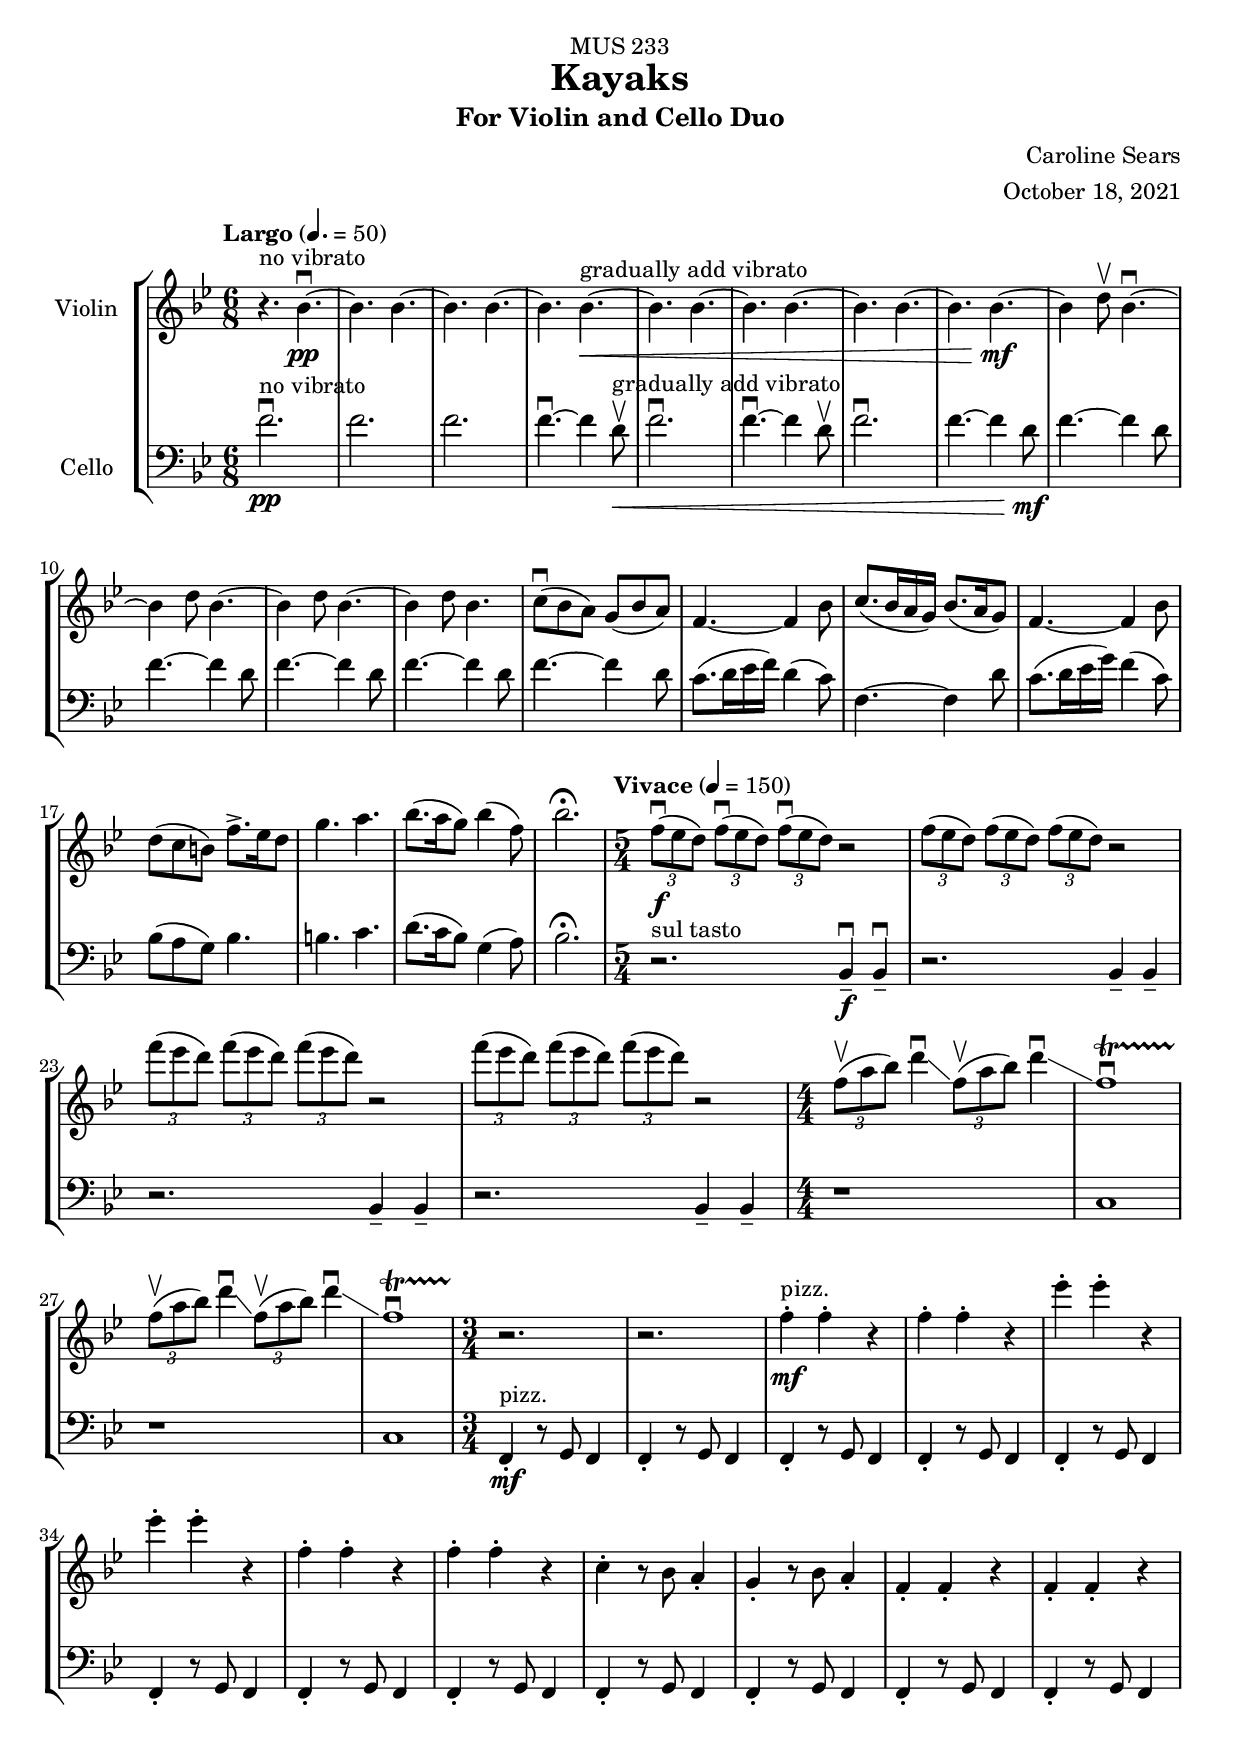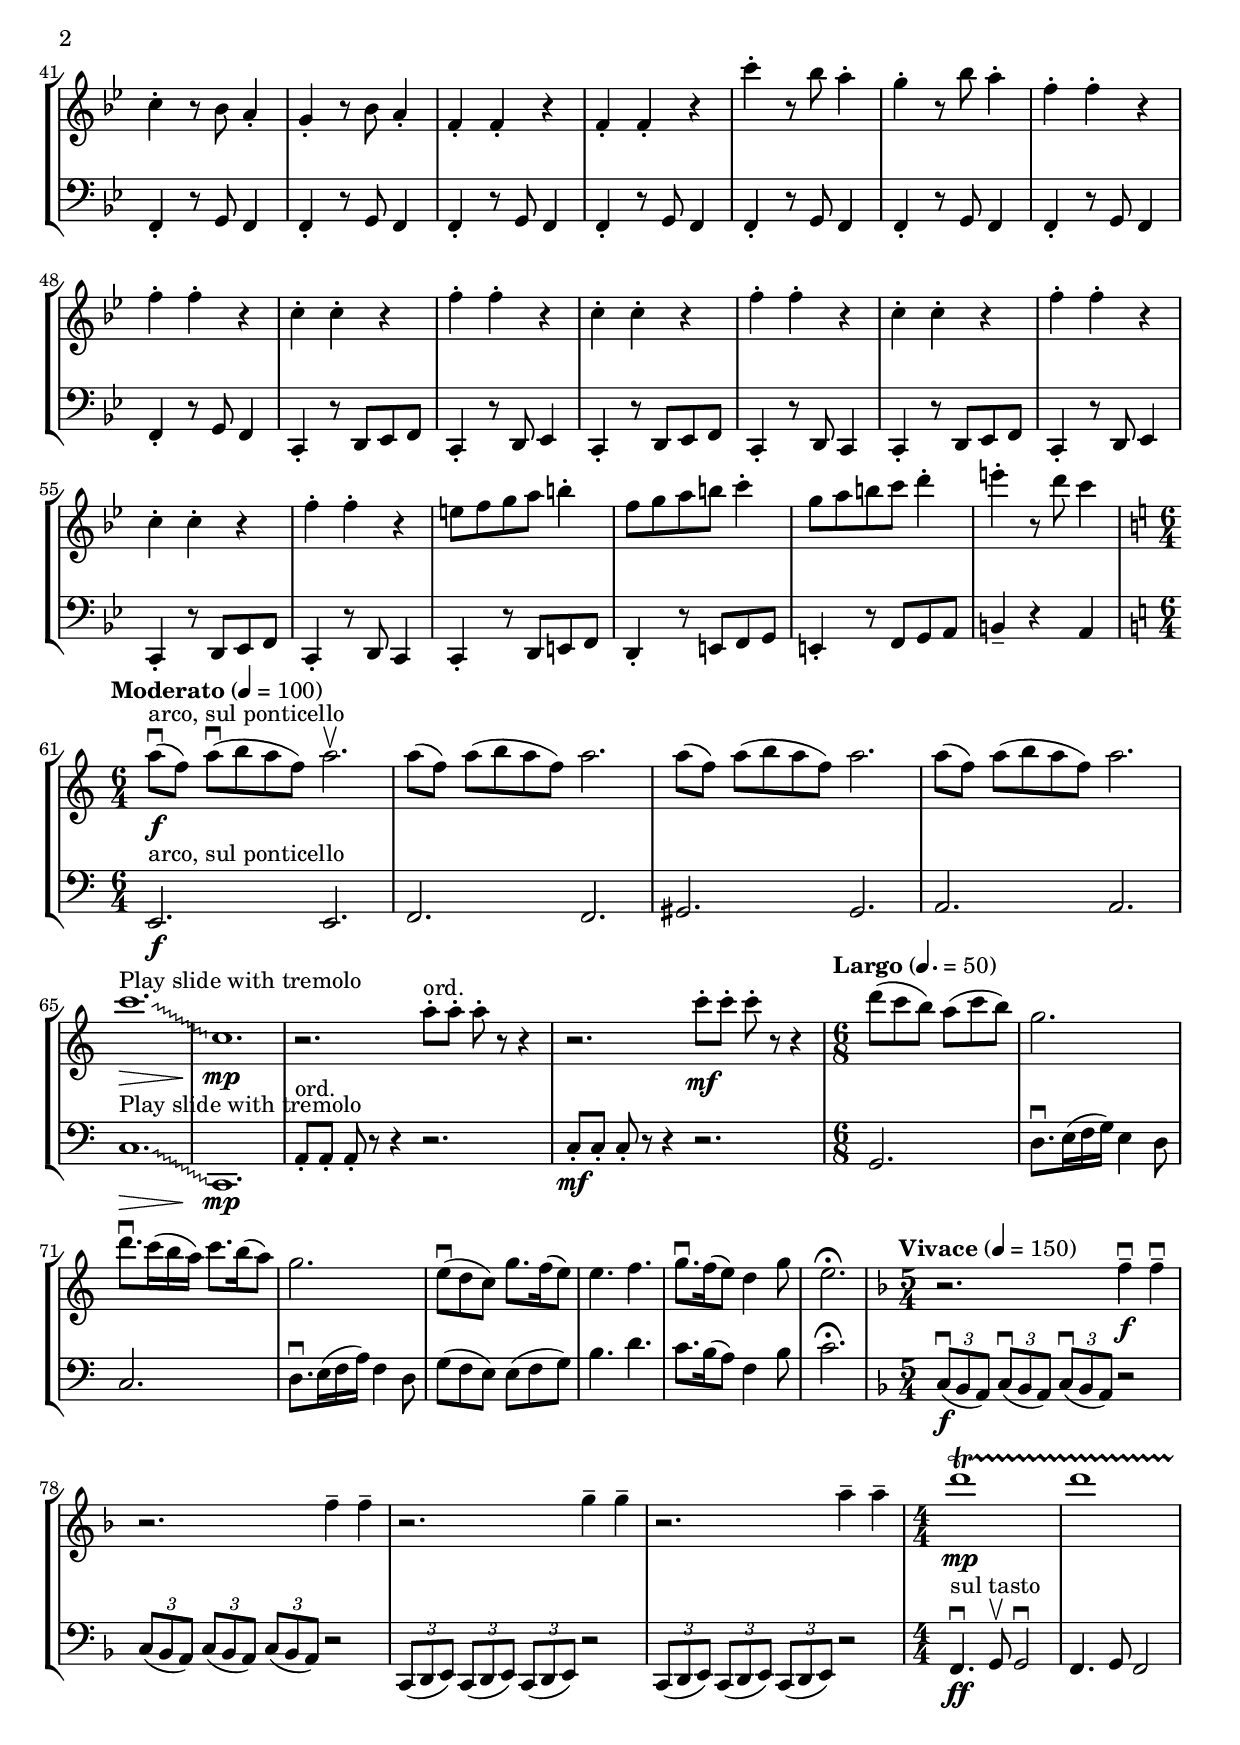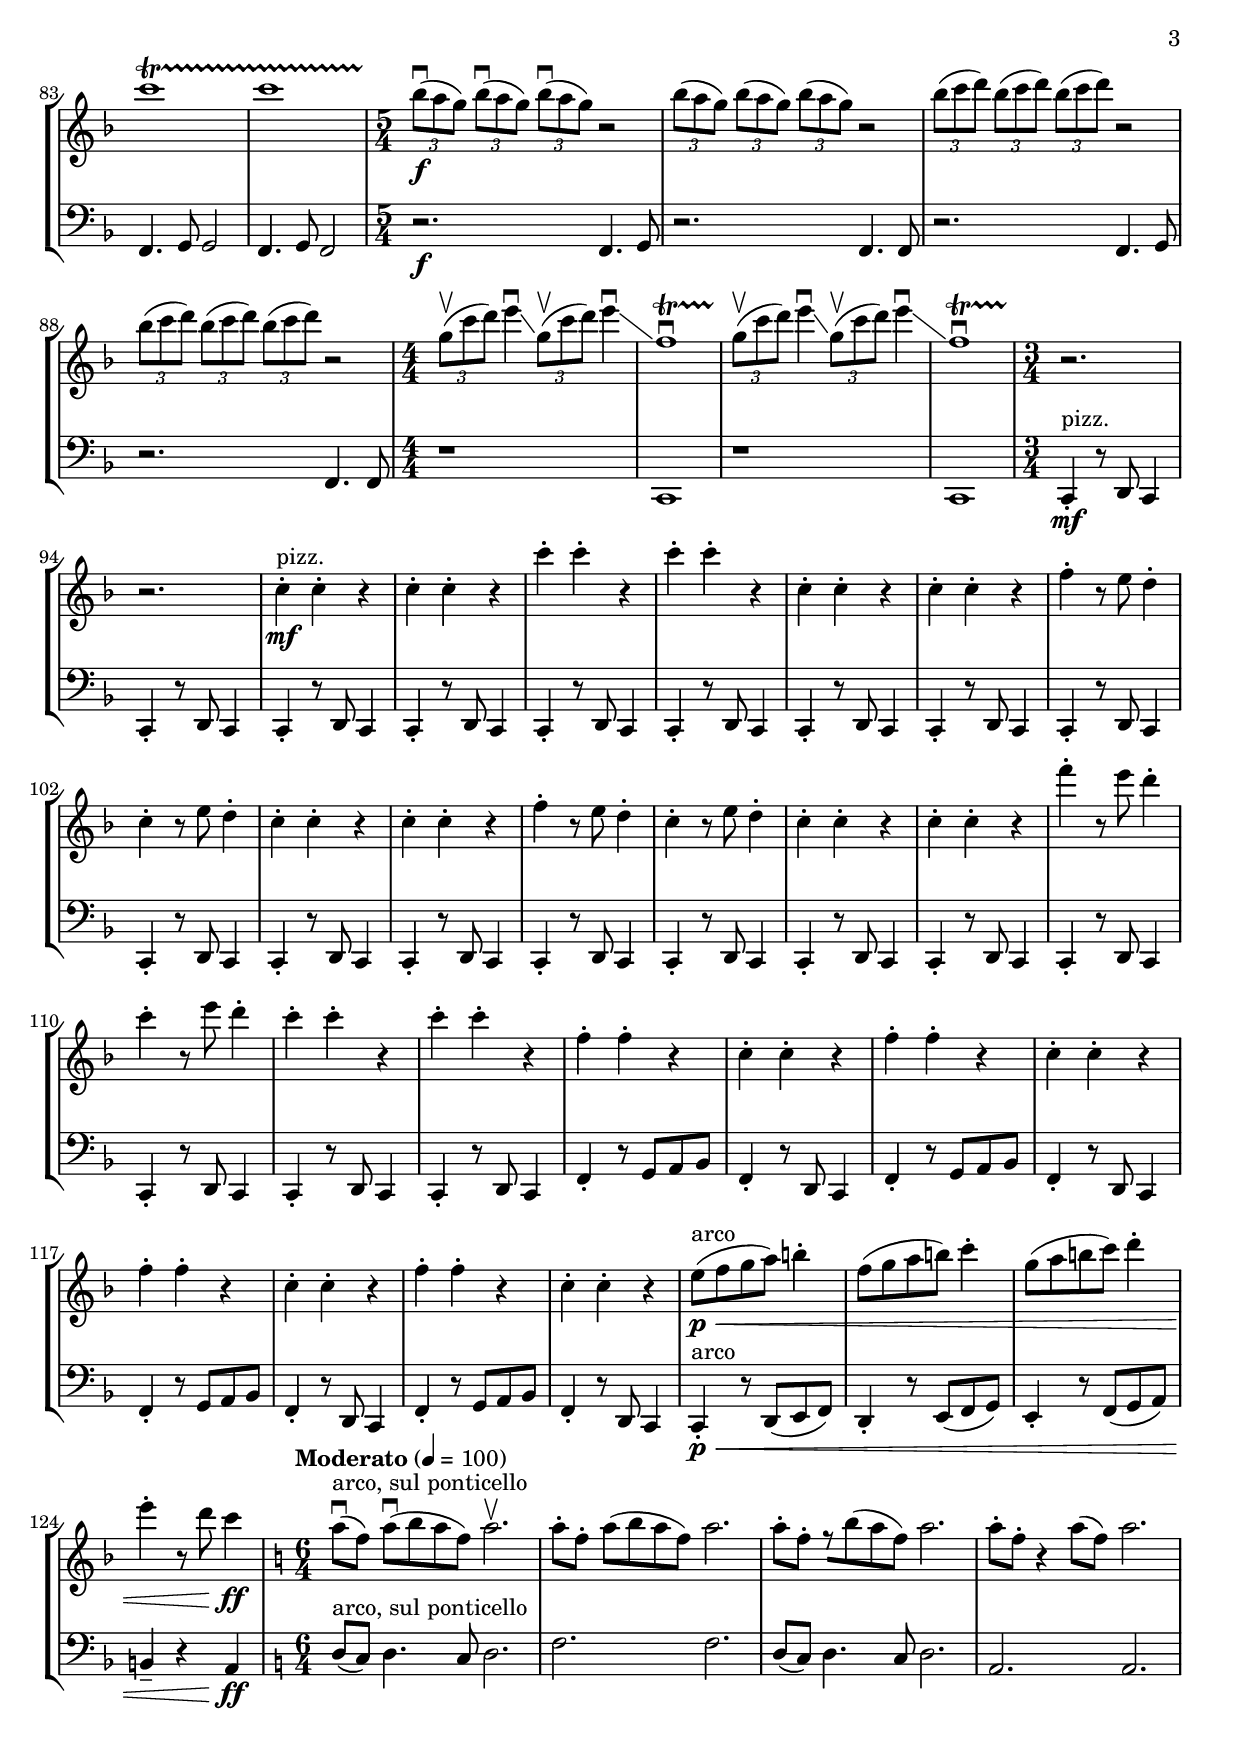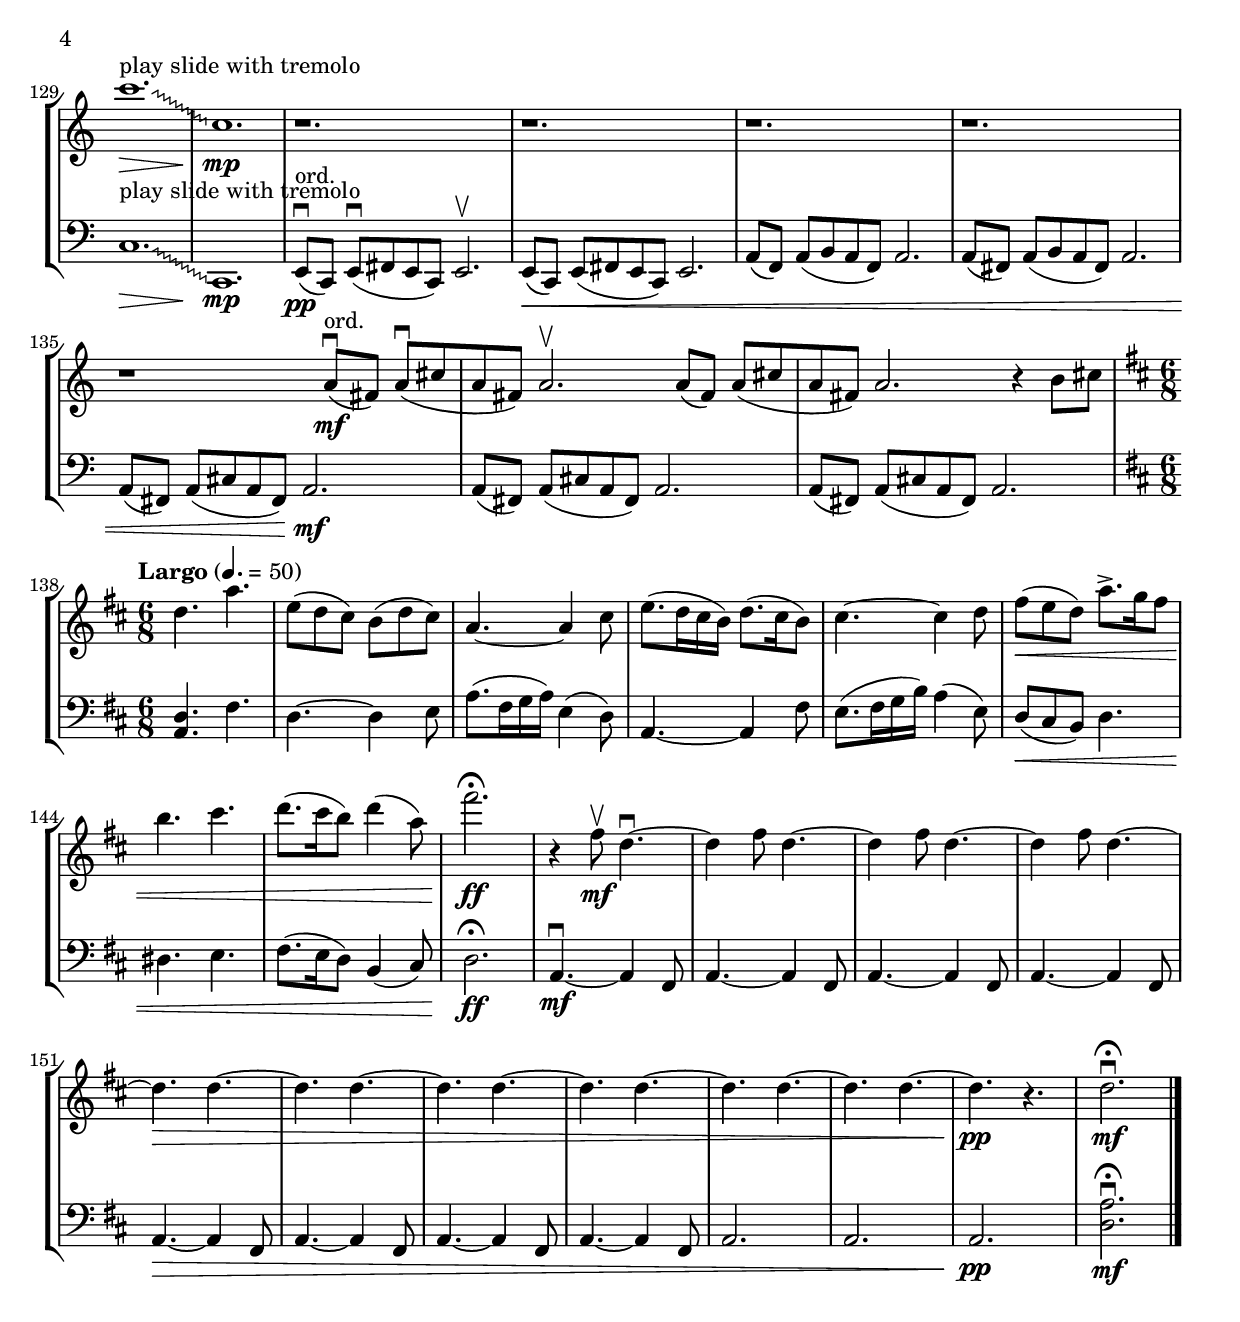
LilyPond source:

\header {
    title = "Kayaks"
    subtitle = "For Violin and Cello Duo"
    dedication = "MUS 233"
    composer = "Caroline Sears"
    arranger = "October 18, 2021"

      % The following fields are centered at the bottom
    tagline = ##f


} %make this composition feel like a journey
\score {
% violin code
  \new StaffGroup <<
    \new Staff \with { instrumentName = "Violin" }
      \relative c'' {
      \set Staff.midiInstrument = "violin"
      %A section
      \time 6/8
      \key bes \major
      \tempo "Largo" 4. = 50
      %bars1-8
       r4.^\markup "no vibrato" bes4.\downbow~\pp| bes4. bes4.~| bes4. bes~| bes bes~\<^\markup "gradually add vibrato"|
       bes4. bes4.~| bes4. bes~| bes4. bes4.~| bes bes~\!\mf |
       %bars 9-16
       bes4 d8\upbow bes4.\downbow~|bes4 d8 bes4.~|bes4 d8 bes4.~ |bes4 d8 bes4.|
       c8\downbow (bes a) g (bes a) | f4.~f4 bes8| c8. (bes16 a g) bes8. (a16 g8) | f4.~f4 bes8|
       %bars 17-20
       d8 (c b) f'8.\accent ees16 d8 | g4. a4. | bes8. (a16 g8) bes4 (f8) | bes2.\fermata
      %%%%%%%%%%%%%%%%%%%%%%%%%%%%%
      %B Section
      \tempo "Vivace" 4 = 150
      \time 5/4
      %bars 21-24
      \tuplet 3/2 {f8\downbow\f (ees d)} \tuplet 3/2 {f\downbow (ees d)}  \tuplet 3/2 {f\downbow (ees d)} r2 |
      \tuplet 3/2 {f8 (ees d)} \tuplet 3/2 {f (ees d)}  \tuplet 3/2 {f (ees d)} r2 |
      \tuplet 3/2 {f'8 (ees d)} \tuplet 3/2 {f (ees d)}  \tuplet 3/2 {f (ees d)} r2 |
      \tuplet 3/2 {f8 (ees d)} \tuplet 3/2 {f (ees d)}  \tuplet 3/2 {f (ees d)} r2 |
      % bars 25-28
      \numericTimeSignature \time 4/4
      \tuplet 3/2 {f,8\upbow (a bes)} d4\downbow\glissando \tuplet 3/2 {f,8\upbow (a bes)} d4\downbow\glissando 
      f,1\downbow\startTrillSpan|
      \tuplet 3/2 {f8\stopTrillSpan\upbow (a bes)} d4\downbow\glissando \tuplet 3/2 {f,8\upbow (a bes)} d4\downbow\glissando 
      f,1\downbow\startTrillSpan|
      %%%%%%%%%%%%%%%%%%%%%%%%%%%%%%%%
        % C Section
      %bars 29-32
      \time 3/4
      r2.\stopTrillSpan | r | f4^"pizz."\staccato\mf f\staccato r |f4\staccato f\staccato r |
      %bars 33-36
      ees'\staccato ees\staccato r| ees\staccato ees\staccato r| f,4\staccato f\staccato r |f4\staccato f\staccato r |
      %bars 37-40
      c\staccato r8 bes a4\staccato | g\staccato r8 bes a4\staccato |f4\staccato f\staccato r |f4\staccato f\staccato r |
      %bars 41-44
      c'\staccato r8 bes a4\staccato | g\staccato r8 bes a4\staccato |f4\staccato f\staccato r |f4\staccato f\staccato r |
      %bars 45-48
      c''\staccato r8 bes a4\staccato | g\staccato r8 bes a4\staccato |f4\staccato f\staccato r |f4\staccato f\staccato r |
      %bars 49-52
      c4\staccato c\staccato r |f4\staccato f\staccato r |c4\staccato c\staccato r |f4\staccato f\staccato r |
      %bars 49-52
      c4\staccato c\staccato r |f4\staccato f\staccato r |c4\staccato c\staccato r |f4\staccato f\staccato r |
      %bars 57-60
      e8 f g a b4\staccato |f8 g a b c4\staccato |g8 a b c d4\staccato | e4\staccato r8 d c4 |
      %%%%%%%%%%%%%%%%%%%%%%%%%%%%%%%%%
      %D Section
      \time 6/4
      \key a \minor
      \tempo "Moderato" 4 = 100
      %bars 61- 64
      a8^"arco, sul ponticello"\downbow\f [(f)] a\downbow [(b a f)] a2.\upbow |a8 [(f)] a [(b a f)] a2. | 
      a8 [(f)] a [(b a f)] a2. |a8 [(f)] a [(b a f)] a2. |
      %bars 65-68
      \once \override Glissando.style = #'zigzag
       c1.\glissando^\markup "Play slide with tremolo"\> | c,\!\mp |
        r2. a'8\staccato^\markup "ord." [a\staccato] a\staccato r8 r4 |
        r2. c8\staccato\mf [c\staccato] c\staccato r8 r4 |
      %bars 69-72
      \time 6/8
       \tempo "Largo" 4. = 50
      d8 (c b) a (c b)| g2.| d'8.\downbow c16 (b a) c8. b16 (a8)| g2. | e8\downbow (d c) g'8. f16 (e8)| e4. f |g8.\downbow f16 (e8) d4 g8 |e2.\fermata |
     %%%%%%%%%%%%%%%%%%%%%%%%%%%%%%%%%%%%%
      %B' Section 
      %bars 73-76
       \key f \major
       \time 5/4
       \tempo "Vivace" 4 =150
      r2. f4\tenuto\downbow\f f4\downbow\tenuto |r2. f4\tenuto f4\tenuto |
      r2. g4\tenuto g4\tenuto |r2. a4\tenuto a4\tenuto |
      %bars 77-80
      \time 4/4
      d1\startTrillSpan\mp | d1 | c1 | c1 |
      %bars 81-84
      \time 5/4
      \tuplet 3/2 {bes8\stopTrillSpan\downbow\f(a g)} \tuplet 3/2 {bes\downbow (a g)}  \tuplet 3/2 {bes\downbow (a g)} r2 |
      \tuplet 3/2 {bes8(a g)} \tuplet 3/2 {bes8(a g)}  \tuplet 3/2 {bes8(a g)} r2 |
      \tuplet 3/2 {bes8(c d)} \tuplet 3/2 {bes8(c d)}  \tuplet 3/2 {bes8(c d)} r2 |
      \tuplet 3/2 {bes8(c d)} \tuplet 3/2 {bes8(c d)}  \tuplet 3/2 {bes8(c d)} r2 |
      %bars 85-88
      \time 4/4
      \tuplet 3/2 {g,8\upbow (c d)} e4\downbow\glissando \tuplet 3/2 {g,8\upbow (c d)} e4\downbow\glissando 
      f,1\downbow\startTrillSpan|
      \tuplet 3/2 {g8\stopTrillSpan\upbow (c d)} e4\downbow\glissando \tuplet 3/2 {g,8\upbow (c d)} e4\downbow\glissando 
      f,1\downbow\startTrillSpan|
      %%%%%%%%%%%%%%%%%%%%%%%%
      %C' Section
      \time 3/4
      %Bars 89-92
      r2.\stopTrillSpan | r | c4^"pizz."\staccato\mf c\staccato r |c4\staccato c\staccato r |
      %bars 93-96
      c'\staccato c\staccato r| c\staccato c\staccato r| c,4\staccato c\staccato r |c4\staccato c\staccato r |
      %bars 97-100
      f\staccato r8 e d4\staccato | c\staccato r8 e d4\staccato |c4\staccato c\staccato r |c4\staccato c\staccato r |
      %bars 101-104
      f\staccato r8 e d4\staccato | c\staccato r8 e d4\staccato |c4\staccato c\staccato r |c4\staccato c\staccato r |
      %bars 105-108
      f'\staccato r8 e d4\staccato | c\staccato r8 e d4\staccato |c4\staccato c\staccato r |c4\staccato c\staccato r |
      %bars 109-112
      f,4\staccato f\staccato r |c4\staccato c\staccato r |f4\staccato f\staccato r |c4\staccato c\staccato r |
      %bars 113-116
      f4\staccato f\staccato r |c4\staccato c\staccato r |f4\staccato f\staccato r |c4\staccato c\staccato r |
      %bars 117-120
      e8^"arco"\p\< (f g a) b4\staccato |f8 (g a b) c4\staccato |g8 (a b c) d4\staccato | e4\staccato r8 d c4\!\ff |
      %%%%%%%%%%%%%%%%%%%%%%%%%%
      %D' Section (climax)
      \time 6/4
      \key a \minor
      \tempo "Moderato" 4 = 100
      %bars 121-124
      a8^"arco, sul ponticello"\downbow [(f)] a\downbow [(b a f)] a2.\upbow |
      a8\staccato [f\staccato] a [(b a f)] a2. | 
      a8\staccato [f\staccato] r [b (a f)] a2. |
      a8\staccato [f\staccato] r4  a8 (f) a2. |
      %bars 125-128
      \once \override Glissando.style = #'zigzag
       c1.\glissando^\markup "play slide with tremolo"\> | c,\!\mp | 
      %bars 129-132
      r1. |r |r |r |
      %bars 132-135
      r1 a8^"ord."\mf\downbow ([fis]) a\downbow [(cis |
      a fis)] a2.\upbow a8 ([fis]) a [(cis |
       a fis)] a2. r4 b8 cis |
       \key d \major
       \time 6/8
       \tempo "Largo" 4. = 50
       d4. a' |
       %bars 136-139
       e8 (d cis) b (d cis) |a4.~a4 cis8 | e8. (d16 cis b) d8. (cis16 b8) | cis4.~cis4 d8 |
       %bars 140-143
       fis8\< (e d) a'8.\accent g16 fis8 | b4. cis4. | d8. (cis16 b8) d4 (a8) | fis'2.\!\ff\fermata
      %%%%%%%%%%%%%%%%%
      %Outro
      %bars 144-147
      r4 fis,8\upbow\mf d4.\downbow~|d4 fis8 d4.~ |d4 fis8 d4.~ |d4 fis8 d4.~ |
      %bars 148-151
      d4.\> d4.~| d4. d~|d4. d4.~| d4. d~|
      %bars 152-155
      d4. d4.~| d4. d~|d4.\!\pp r4.|d2.\mf\fermata\downbow \bar "|."
      }
    


%cello code
    \new Staff \with { instrumentName = "Cello" }
      \relative c' { 
      \set Staff.midiInstrument = "cello"
      \clef "bass"
      %A section
      \time 6/8
      \key bes \major
      \tempo "Largo" 4. = 50
      %bars 1-8
      f2.\downbow\pp^\markup "no vibrato" |f |f |f4.\downbow~f4 d8\upbow\<^\markup "gradually add vibrato" |
      f2.\downbow|f4.\downbow~f4 d8\upbow |f2.\downbow|f4.~f4 d8\!\mf |
      %bars 9-16
      f4.~f4 d8 |f4.~f4 d8 |f4.~f4 d8 |f4.~f4 d8 |
      f4.~f4 d8 | c8. (d16 ees16 f) d4 (c8) |f,4.~f4 d'8 |c8. (d16 ees16 g) f4 (c8) |
      %bars 17-20
      bes8 (a g) bes4. | b4. c4. | d8. (c16 bes8) g4 (a8) |bes2.\fermata|
      %%%%%%%%%%%%%%%%%%%%%%%%%%%%%%%%%%
      %B section
      \tempo "Vivace" 4 = 150
      \time 5/4
      %bars 21-24
      r2.^\markup"sul tasto" bes,4 \tenuto\downbow\f bes4\downbow\tenuto |r2. bes4\tenuto bes4\tenuto |
      r2. bes4\tenuto bes4\tenuto |r2. bes4\tenuto bes4\tenuto |
      %bars 25-28
      \numericTimeSignature \time 4/4
      r1|c1|r1|c1
      %%%%%%%%%%%%%%%%%%%%%%%%%%%%%%%%%%%
      %C Section
      \time 3/4
      %bars 29-32
      f,4\staccato^"pizz."\mf r8 g f4 |f4\staccato r8 g f4 |f4\staccato r8 g f4 |f4\staccato r8 g f4 |
      %bars 33-36
      f4\staccato r8 g f4 |f4\staccato r8 g f4 |f4\staccato r8 g f4 |f4\staccato r8 g f4 |
      %bars 37-40
      f4\staccato r8 g f4 |f4\staccato r8 g f4 |f4\staccato r8 g f4 |f4\staccato r8 g f4 |
      %bars 41-44
      f4\staccato r8 g f4 |f4\staccato r8 g f4 |f4\staccato r8 g f4 |f4\staccato r8 g f4 |
      %bars 45-48
      f4\staccato r8 g f4 |f4\staccato r8 g f4 |f4\staccato r8 g f4 |f4\staccato r8 g f4 |
      %bars 49-52
      c4\staccato r8 d8 ees f|c4\staccato r8 d ees4 | c4\staccato r8 d8 ees f|c4\staccato r8 d c4 |
      %bars 53-56
      c4\staccato r8 d8 ees f|c4\staccato r8 d ees4 | c4\staccato r8 d8 ees f|c4\staccato r8 d c4 |   
      %bars 57-60
       c4\staccato r8 d8 e f| d4\staccato r8 e f g|  e4\staccato r8 f8 g a | b4\tenuto r4 a |
      %%%%%%%%%%%%%%%%%%%%%%%%%%%%%%%%%%
      %D Section (tense)
      \time 6/4
      \key a \minor
      \tempo "Moderato" 4 = 100
      %bars 61-64
      e2.^"arco, sul ponticello"\f e2. | f2. f2. | gis2. gis2. | a a |
      %bars 65-68
      \override Glissando.style = #'zigzag
      c1.\glissando^\markup "Play slide with tremolo"\> | c,\!\mp |
       a'8\staccato^\markup "ord." [a8\staccato] a8\staccato r8 r4 r2. |
       c8\staccato\mf [c8\staccato] c8\staccato r8 r4 r2. |
       %bars 69-72
      \time 6/8
      \tempo "Largo"4. = 50
       g2. | d'8.\downbow e16 (f g) e4 d8 | c2. | d8.\downbow e16 (f a) f4 d8 | g8 (f e) e (f g)| b4. d | c8. b16 (a8) f4 b8 |c2.\fermata |
       %%%%%%%%%%%%%%%%%%%%
       %B' Section 
       %bars 73-76
       \key f \major
       \time 5/4
       \tempo "Vivace" 4 =150
       \tuplet 3/2 {c,8\downbow\f (bes a)} \tuplet 3/2 {c\downbow (bes a)}  \tuplet 3/2 {c\downbow (bes a)} r2 |
       \tuplet 3/2 {c8(bes a)} \tuplet 3/2 {c (bes a)}  \tuplet 3/2 {c (bes a)} r2 |
       \tuplet 3/2 {c,8 (d e)} \tuplet 3/2 {c (d e)}  \tuplet 3/2 {c (d e)} r2 |
       \tuplet 3/2 {c8 (d e)} \tuplet 3/2 {c (d e)}  \tuplet 3/2 {c(d e)} r2 |
      %bars 77-80
      \time 4/4
       f4.^\markup"sul tasto" \downbow\ff g8\upbow g2\downbow | f4. g8 f2 | f4. g8 g2 | f4. g8 f2 |
       %bars 81-84
      \time 5/4
      r2.\f f4. g8 | r2. f4. f8 |r2. f4. g8 |r2. f4. f8 |
      %bars 85-88
      \time 4/4
      r1|c1|r1|c1
      %%%%%%%%%%%%%%%%%%%%%%%%
      %C' Section
      \time 3/4
      %Bars 89-92
      c4\staccato^"pizz."\mf r8 d c4 |c4\staccato r8 d c4 |c4\staccato r8 d c4 |c4\staccato r8 d c4 |
      %bars 93-96
      c4\staccato r8 d c4 |c4\staccato r8 d c4 |c4\staccato r8 d c4 |c4\staccato r8 d c4 |
      %bars 97-100
      c4\staccato r8 d c4 |c4\staccato r8 d c4 |c4\staccato r8 d c4 |c4\staccato r8 d c4 |
      %bars 101-104
      c4\staccato r8 d c4 |c4\staccato r8 d c4 |c4\staccato r8 d c4 |c4\staccato r8 d c4 |
      %bars 105-108
      c4\staccato r8 d c4 |c4\staccato r8 d c4 |c4\staccato r8 d c4 |c4\staccato r8 d c4 |
      %bars 109-112
      f4\staccato r8 g8 a bes|f4\staccato r8 d c4 | f4\staccato r8 g8 a bes|f4\staccato r8 d c4 |
      %bars 113-116
      f4\staccato r8 g8 a bes|f4\staccato r8 d c4 | f4\staccato r8 g8 a bes|f4\staccato r8 d c4 |  
      %bars 117-120
       c4\staccato^"arco"\p\< r8 d8 (e f)| d4\staccato r8 e (f g)|  e4\staccato r8 f8 (g a) | b4\tenuto r4 a\!\ff
       %%%%%%%%%%%%%%%%%%%%%%%%
      %D' Section (climax)
      \time 6/4
      \key a \minor
      \tempo "Moderato" 4 = 100
      %bars 121-124
      d8^"arco, sul ponticello" (c) d4. c8 d2. | f2. f2. |d8(c) d4. c8 d2. | a a |
      %bars 125-128
      c1.\glissando^\markup "play slide with tremolo"\> | c,\!\mp | 
      %bars 129-131
      e8^"ord."\downbow\pp [(c)] e\downbow [(fis e c)] e2.\upbow |
      e8\< [(c)] e[(fis e c)] e2. |
      a8 [(f)] a [(b a f)] a2. | 
      a8 [(fis)] a [(b a fis)] a2. | 
      %bars 132-135
      a8 [(fis)] a [(cis a fis)] a2.\!\mf | 
      a8 [(fis)] a [(cis a fis)] a2. | 
      a8 [(fis)] a [(cis a fis)] a2. | 
      \key d \major
      \time 6/8
      \tempo "Largo" 4. = 50
      <d a>4. fis |
      %bars 136-139
      d4.~d4 e8 | a8. (fis16 g16 a) e4 (d8) |a4.~a4 fis'8 |e8. (fis16 g16 b) a4 (e8) |
      %bars 140-143
      d8\< (cis b) d4. | dis4. e4. | fis8. (e16 d8) b4 (cis8) |d2.\!\ff\fermata|
      %%%%%%%%%%%%%%%%%
      %Outro
      %bars 144-147
      a4.\downbow\mf~a4 fis8 | a4.~a4 fis8 |a4.~a4 fis8 |a4.~a4 fis8 |
      %bars 148-151
      |a4.\>~a4 fis8| a4.~a4 fis8| a4.~a4 fis8| a4.~a4 fis8 |
      %bars 152-155
      a2. |a |a\!\pp |<d a'>\mf\downbow\fermata \bar "|."
      }
  >>
  \layout { }
  \midi { }
}
